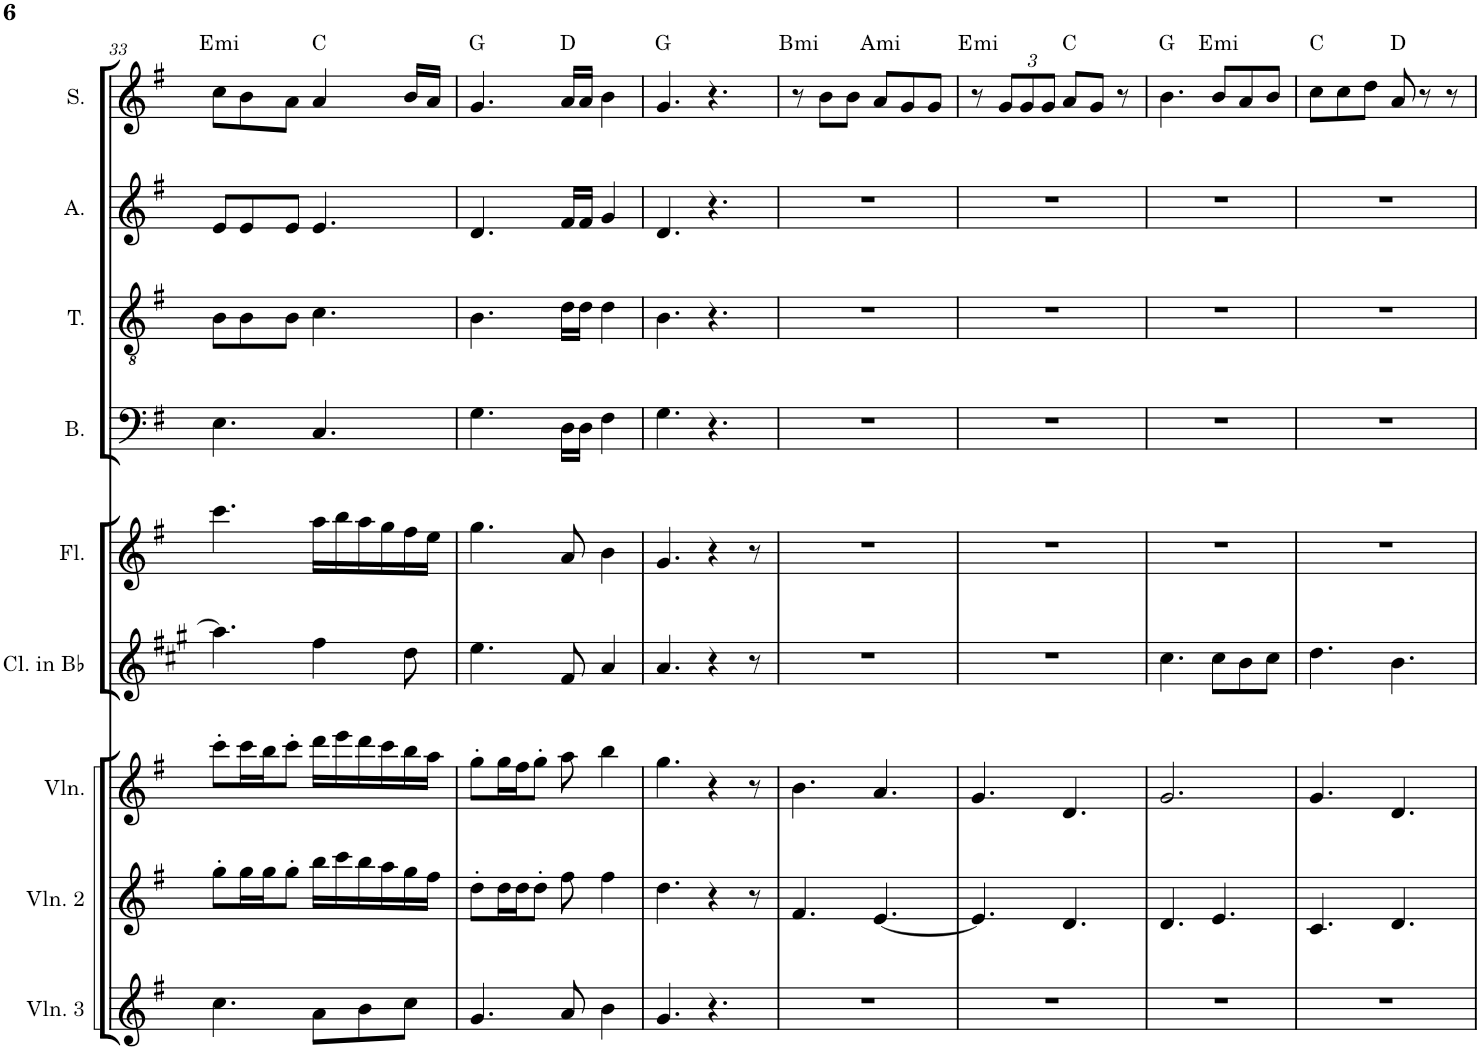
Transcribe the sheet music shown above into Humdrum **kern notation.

**kern	**kern	**kern	**kern	**kern	**kern	**kern	**kern	**kern	**harte
*part9	*part8	*part7	*part6	*part5	*part4	*part3	*part2	*part1	*part1
*staff9	*staff8	*staff7	*staff6	*staff5	*staff4	*staff3	*staff2	*staff1	*
*I"Violin 3	*I"Violin 2	*I"Violin	*I"Clarinet in Bb	*I"Flute	*I"Bass	*I"Tenor	*I"Alto	*I"Soprano	*
*I'Vln. 3	*I'Vln. 2	*I'Vln.	*I'Cl. in Bb	*I'Fl.	*I'B.	*I'T.	*I'A.	*I'S.	*
!!LO:PB:g=z
*clefG2	*clefG2	*clefG2	*clefG2	*clefG2	*clefF4	*clefGv2	*clefG2	*clefG2	*
*	*	*	*Trd1c2	*	*	*	*	*	*
*k[f#]	*k[f#]	*k[f#]	*k[f#c#g#]	*k[f#]	*k[f#]	*k[f#]	*k[f#]	*k[f#]	*
*M6/8	*M6/8	*M6/8	*M6/8	*M6/8	*M6/8	*M6/8	*M6/8	*M6/8	*
=33	=33	=33	=33	=33	=33	=33	=33	=33	=33
!	!	!	!	!	!	!	!	!	!LO:H:kt=mi
4.cc\	8gg'\L	8ccc'\L	4.aa\]	4.ccc\	4.E\	8B\L	8e/L	8cc\L	E:min
.	16gg\L	16ccc\L	.	.	.	8B\	8e/	8b\	.
.	16gg\J	16bb\J	.	.	.	.	.	.	.
.	8gg'\J	8ccc'\J	.	.	.	8B\J	8e/J	8a\J	.
8a\L	16bb\LL	16ddd\LL	4ff#\	16aa\LL	4.C/	4.c\	4.e/	4a/	C:maj
.	16ccc\	16eee\	.	16bb\	.	.	.	.	.
8b\	16bb\	16ddd\	.	16aa\	.	.	.	.	.
.	16aa\	16ccc\	.	16gg\	.	.	.	.	.
8cc\J	16gg\	16bb\	8dd\	16ff#\	.	.	.	16b/LL	.
.	16ff#\JJ	16aa\JJ	.	16ee\JJ	.	.	.	16a/JJ	.
=34	=34	=34	=34	=34	=34	=34	=34	=34	=34
4.g/	8dd'\L	8gg'\L	4.ee\	4.gg\	4.G\	4.B\	4.d/	4.g/	G:maj
.	16dd\L	16gg\L	.	.	.	.	.	.	.
.	16dd\J	16ff#\J	.	.	.	.	.	.	.
.	8dd'\J	8gg'\J	.	.	.	.	.	.	.
8a/	8ff#\	8aa\	8f#/	8a/	16D\LL	16d\LL	16f#/LL	16a/LL	D:maj
.	.	.	.	.	16D\JJ	16d\JJ	16f#/JJ	16a/JJ	.
4b\	4ff#\	4bb\	4a/	4b\	4F#\	4d\	4g/	4b\	.
=35	=35	=35	=35	=35	=35	=35	=35	=35	=35
4.g/	4.dd\	4.gg\	4.a/	4.g/	4.G\	4.B\	4.d/	4.g/	G:maj
4.r	4r	4r	4r	4r	4.r	4.r	4.r	4.r	.
.	8r	8r	8r	8r	.	.	.	.	.
=36	=36	=36	=36	=36	=36	=36	=36	=36	=36
!	!	!	!	!	!	!	!	!	!LO:H:kt=mi
2.r	4.f#/	4.b\	2.r	2.r	2.r	2.r	2.r	8r	B:min
.	.	.	.	.	.	.	.	8b\L	.
.	.	.	.	.	.	.	.	8b\J	.
!	!	!	!	!	!	!	!	!	!LO:H:kt=mi
.	[4.e/	4.a/	.	.	.	.	.	8a/L	A:min
.	.	.	.	.	.	.	.	8g/	.
.	.	.	.	.	.	.	.	8g/J	.
=37	=37	=37	=37	=37	=37	=37	=37	=37	=37
!	!	!	!	!	!	!	!	!	!LO:H:kt=mi
2.r	4.e/]	4.g/	2.r	2.r	2.r	2.r	2.r	8r	E:min
*	*	*	*	*	*	*	*	*Xbrackettup	*
.	.	.	.	.	.	.	.	12g/L	.
.	.	.	.	.	.	.	.	12g/	.
.	.	.	.	.	.	.	.	12g/J	.
.	4.d/	4.d/	.	.	.	.	.	8a/L	C:maj
.	.	.	.	.	.	.	.	8g/J	.
.	.	.	.	.	.	.	.	8r	.
=38	=38	=38	=38	=38	=38	=38	=38	=38	=38
2.r	4.d/	2.g/	4.cc#\	2.r	2.r	2.r	2.r	4.b\	G:maj
!	!	!	!	!	!	!	!	!	!LO:H:kt=mi
.	4.e/	.	8cc#\L	.	.	.	.	8b/L	E:min
.	.	.	8b\	.	.	.	.	8a/	.
.	.	.	8cc#\J	.	.	.	.	8b/J	.
=39	=39	=39	=39	=39	=39	=39	=39	=39	=39
2.r	4.c/	4.g/	4.dd\	2.r	2.r	2.r	2.r	8cc\L	C:maj
.	.	.	.	.	.	.	.	8cc\	.
.	.	.	.	.	.	.	.	8dd\J	.
.	4.d/	4.d/	4.b\	.	.	.	.	8a/	D:maj
.	.	.	.	.	.	.	.	8r	.
.	.	.	.	.	.	.	.	8r	.
=	=	=	=	=	=	=	=	=	=
*-	*-	*-	*-	*-	*-	*-	*-	*-	*-
